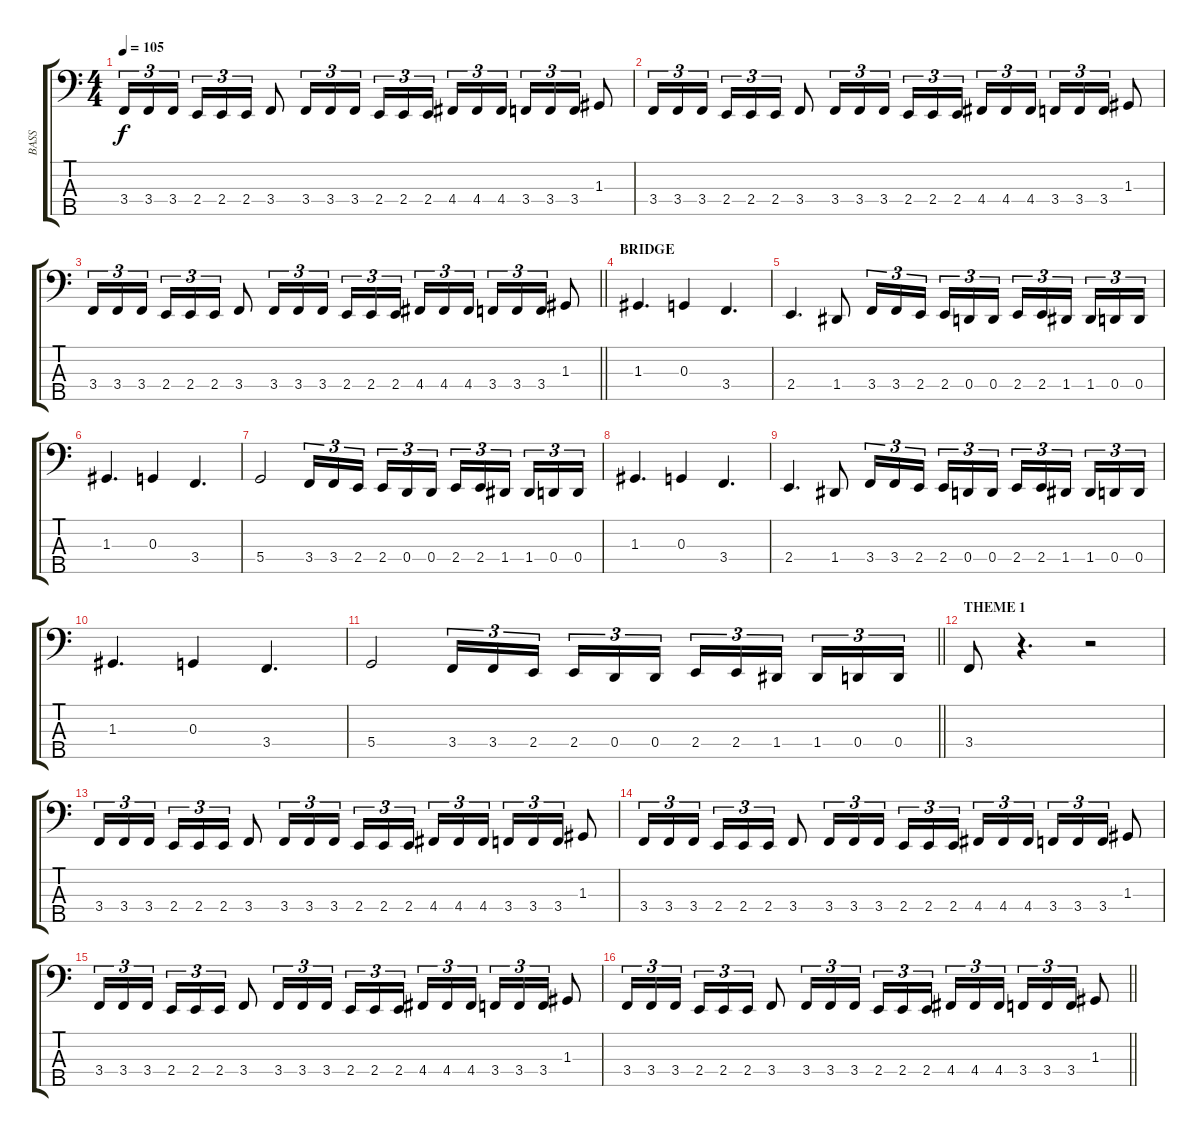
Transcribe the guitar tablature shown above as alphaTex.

\track ("BASS" "BASS") {instrument electricbassfinger}
\staff {score tabs}
\tuning (F2 C2 G1 D1 A0) {hide}
\ts (4 4)
\tempo 105
\clef f4
\ks c
3.4.16{tu (3 2) dy f} 3.4.16{tu (3 2)} 3.4.16{tu (3 2) beam splitsecondary} 2.4.16{tu (3 2)} 2.4.16{tu (3 2)} 2.4.16{tu (3 2)} 3.4.8 3.4.16{tu (3 2)} 3.4.16{tu (3 2)} 3.4.16{tu (3 2)} 2.4.16{tu (3 2)} 2.4.16{tu (3 2)} 2.4.16{tu (3 2) beam splitsecondary} 4.4.16{tu (3 2)} 4.4.16{tu (3 2)} 4.4.16{tu (3 2)} 3.4.16{tu (3 2)} 3.4.16{tu (3 2)} 3.4.16{tu (3 2)} 1.3.8 |
3.4.16{tu (3 2)} 3.4.16{tu (3 2)} 3.4.16{tu (3 2) beam splitsecondary} 2.4.16{tu (3 2)} 2.4.16{tu (3 2)} 2.4.16{tu (3 2)} 3.4.8 3.4.16{tu (3 2)} 3.4.16{tu (3 2)} 3.4.16{tu (3 2)} 2.4.16{tu (3 2)} 2.4.16{tu (3 2)} 2.4.16{tu (3 2) beam splitsecondary} 4.4.16{tu (3 2)} 4.4.16{tu (3 2)} 4.4.16{tu (3 2)} 3.4.16{tu (3 2)} 3.4.16{tu (3 2)} 3.4.16{tu (3 2)} 1.3.8 |
\barLineRight lightlight
3.4.16{tu (3 2)} 3.4.16{tu (3 2)} 3.4.16{tu (3 2) beam splitsecondary} 2.4.16{tu (3 2)} 2.4.16{tu (3 2)} 2.4.16{tu (3 2)} 3.4.8 3.4.16{tu (3 2)} 3.4.16{tu (3 2)} 3.4.16{tu (3 2)} 2.4.16{tu (3 2)} 2.4.16{tu (3 2)} 2.4.16{tu (3 2) beam splitsecondary} 4.4.16{tu (3 2)} 4.4.16{tu (3 2)} 4.4.16{tu (3 2)} 3.4.16{tu (3 2)} 3.4.16{tu (3 2)} 3.4.16{tu (3 2)} 1.3.8 |
\section ("" "BRIDGE")
1.3.4{d} 0.3.4 3.4.4{d} |
2.4.4{d} 1.4.8 3.4.16{tu (3 2)} 3.4.16{tu (3 2)} 2.4.16{tu (3 2) beam splitsecondary} 2.4.16{tu (3 2)} 0.4.16{tu (3 2)} 0.4.16{tu (3 2)} 2.4.16{tu (3 2)} 2.4.16{tu (3 2)} 1.4.16{tu (3 2) beam splitsecondary} 1.4.16{tu (3 2)} 0.4.16{tu (3 2)} 0.4.16{tu (3 2)} |
1.3.4{d} 0.3.4 3.4.4{d} |
5.4.2 3.4.16{tu (3 2)} 3.4.16{tu (3 2)} 2.4.16{tu (3 2) beam splitsecondary} 2.4.16{tu (3 2)} 0.4.16{tu (3 2)} 0.4.16{tu (3 2)} 2.4.16{tu (3 2)} 2.4.16{tu (3 2)} 1.4.16{tu (3 2) beam splitsecondary} 1.4.16{tu (3 2)} 0.4.16{tu (3 2)} 0.4.16{tu (3 2)} |
1.3.4{d} 0.3.4 3.4.4{d} |
2.4.4{d} 1.4.8 3.4.16{tu (3 2)} 3.4.16{tu (3 2)} 2.4.16{tu (3 2) beam splitsecondary} 2.4.16{tu (3 2)} 0.4.16{tu (3 2)} 0.4.16{tu (3 2)} 2.4.16{tu (3 2)} 2.4.16{tu (3 2)} 1.4.16{tu (3 2) beam splitsecondary} 1.4.16{tu (3 2)} 0.4.16{tu (3 2)} 0.4.16{tu (3 2)} |
1.3.4{d} 0.3.4 3.4.4{d} |
\barLineRight lightlight
5.4.2 3.4.16{tu (3 2)} 3.4.16{tu (3 2)} 2.4.16{tu (3 2) beam splitsecondary} 2.4.16{tu (3 2)} 0.4.16{tu (3 2)} 0.4.16{tu (3 2)} 2.4.16{tu (3 2)} 2.4.16{tu (3 2)} 1.4.16{tu (3 2) beam splitsecondary} 1.4.16{tu (3 2)} 0.4.16{tu (3 2)} 0.4.16{tu (3 2)} |
\section ("" "THEME 1")
3.4.8 r.4{d} r.2 |
3.4.16{tu (3 2)} 3.4.16{tu (3 2)} 3.4.16{tu (3 2) beam splitsecondary} 2.4.16{tu (3 2)} 2.4.16{tu (3 2)} 2.4.16{tu (3 2)} 3.4.8 3.4.16{tu (3 2)} 3.4.16{tu (3 2)} 3.4.16{tu (3 2)} 2.4.16{tu (3 2)} 2.4.16{tu (3 2)} 2.4.16{tu (3 2) beam splitsecondary} 4.4.16{tu (3 2)} 4.4.16{tu (3 2)} 4.4.16{tu (3 2)} 3.4.16{tu (3 2)} 3.4.16{tu (3 2)} 3.4.16{tu (3 2)} 1.3.8 |
3.4.16{tu (3 2)} 3.4.16{tu (3 2)} 3.4.16{tu (3 2) beam splitsecondary} 2.4.16{tu (3 2)} 2.4.16{tu (3 2)} 2.4.16{tu (3 2)} 3.4.8 3.4.16{tu (3 2)} 3.4.16{tu (3 2)} 3.4.16{tu (3 2)} 2.4.16{tu (3 2)} 2.4.16{tu (3 2)} 2.4.16{tu (3 2) beam splitsecondary} 4.4.16{tu (3 2)} 4.4.16{tu (3 2)} 4.4.16{tu (3 2)} 3.4.16{tu (3 2)} 3.4.16{tu (3 2)} 3.4.16{tu (3 2)} 1.3.8 |
3.4.16{tu (3 2)} 3.4.16{tu (3 2)} 3.4.16{tu (3 2) beam splitsecondary} 2.4.16{tu (3 2)} 2.4.16{tu (3 2)} 2.4.16{tu (3 2)} 3.4.8 3.4.16{tu (3 2)} 3.4.16{tu (3 2)} 3.4.16{tu (3 2)} 2.4.16{tu (3 2)} 2.4.16{tu (3 2)} 2.4.16{tu (3 2) beam splitsecondary} 4.4.16{tu (3 2)} 4.4.16{tu (3 2)} 4.4.16{tu (3 2)} 3.4.16{tu (3 2)} 3.4.16{tu (3 2)} 3.4.16{tu (3 2)} 1.3.8 |
\barLineRight lightlight
3.4.16{tu (3 2)} 3.4.16{tu (3 2)} 3.4.16{tu (3 2) beam splitsecondary} 2.4.16{tu (3 2)} 2.4.16{tu (3 2)} 2.4.16{tu (3 2)} 3.4.8 3.4.16{tu (3 2)} 3.4.16{tu (3 2)} 3.4.16{tu (3 2)} 2.4.16{tu (3 2)} 2.4.16{tu (3 2)} 2.4.16{tu (3 2) beam splitsecondary} 4.4.16{tu (3 2)} 4.4.16{tu (3 2)} 4.4.16{tu (3 2)} 3.4.16{tu (3 2)} 3.4.16{tu (3 2)} 3.4.16{tu (3 2)} 1.3.8
